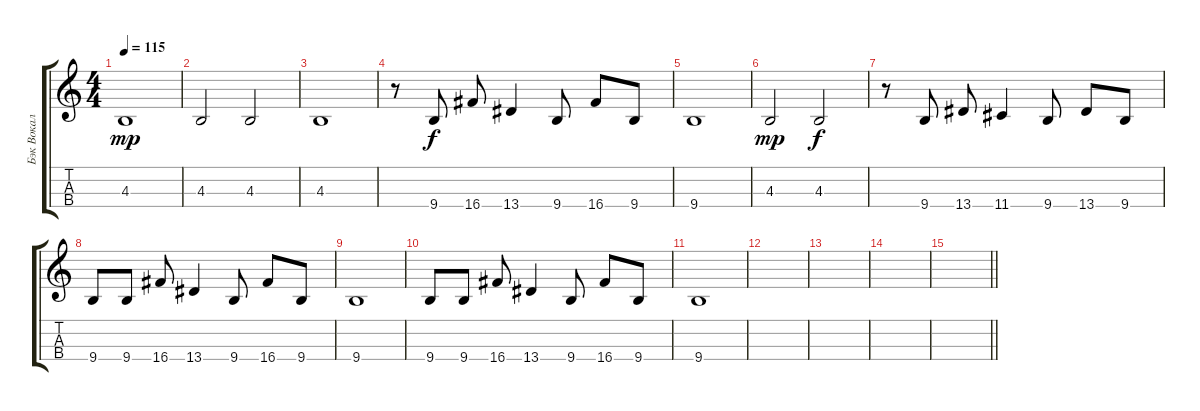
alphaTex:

\track ("Бэк Вокал" "Бэк Вокал") {instrument lead3calliope}
\staff {score tabs}
\tuning (E4 B3 G3 D3) {hide}
\ts (4 4)
\tempo 115
\clef g2
\ks c
4.3.1{dy mp} |
4.3.2 4.3.2 |
4.3.1 |
r.8{instrument ocarina} 9.4.8{dy f} 16.4.8 13.4.4 9.4.8 16.4.8 9.4.8 |
9.4.1 |
4.3.2{dy mp instrument lead3calliope} 4.3.2{dy f} |
r.8{instrument ocarina} 9.4.8 13.4.8 11.4.4 9.4.8 13.4.8 9.4.8 |
9.4.8 9.4.8 16.4.8 13.4.4 9.4.8 16.4.8 9.4.8 |
9.4.1 |
9.4.8 9.4.8 16.4.8 13.4.4 9.4.8 16.4.8 9.4.8 |
9.4.1 |
|
|
|
\barLineRight lightlight
